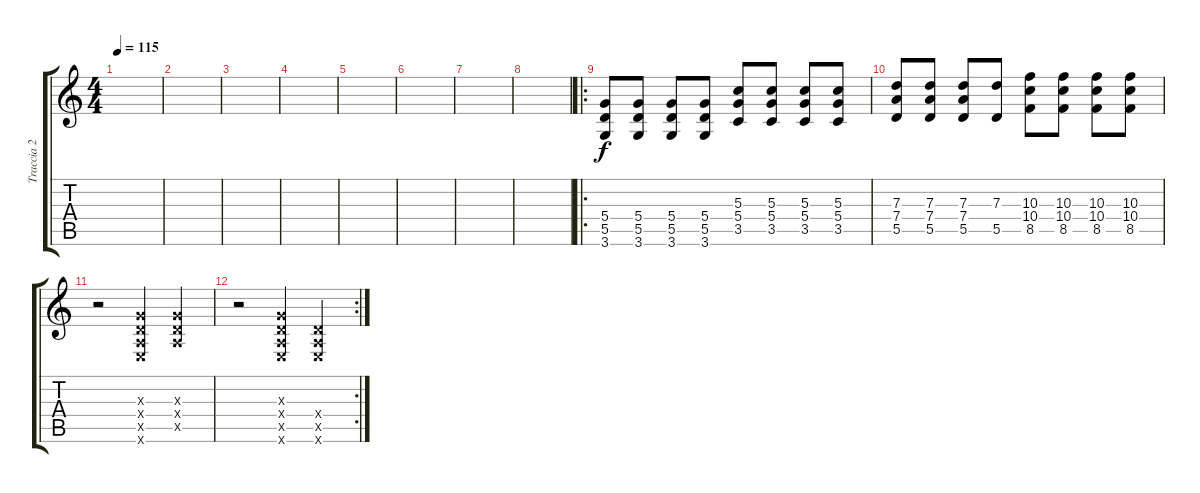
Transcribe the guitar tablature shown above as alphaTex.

\track ("Traccia 2" "Traccia 2") {instrument overdrivenguitar}
\staff {score tabs}
\tuning (E4 B3 G3 D3 A2 E2) {hide}
\ts (4 4)
\tempo 115
\clef g2
\ks c
|
|
|
|
|
|
|
|
\ro
(5.4 5.5 3.6).8 (5.4 5.5 3.6).8 (5.4 5.5 3.6).8 (5.4 5.5 3.6).8 (5.3 5.4 3.5).8 (5.3 5.4 3.5).8 (5.3 5.4 3.5).8 (5.3 5.4 3.5).8 |
(7.3 7.4 5.5).8 (7.3 7.4 5.5).8 (7.3 7.4 5.5).8 (7.3 5.5).8 (10.3 10.4 8.5).8 (10.3 10.4 8.5).8 (10.3 10.4 8.5).8 (10.3 10.4 8.5).8 |
r.2 (0.3{x} 0.4{x} 0.5{x} 0.6{x}).4 (0.3{x} 0.4{x} 0.5{x}).4 |
\rc 2
r.2 (0.3{x} 0.4{x} 0.5{x} 0.6{x}).4 (0.4{x} 0.5{x} 0.6{x}).4
